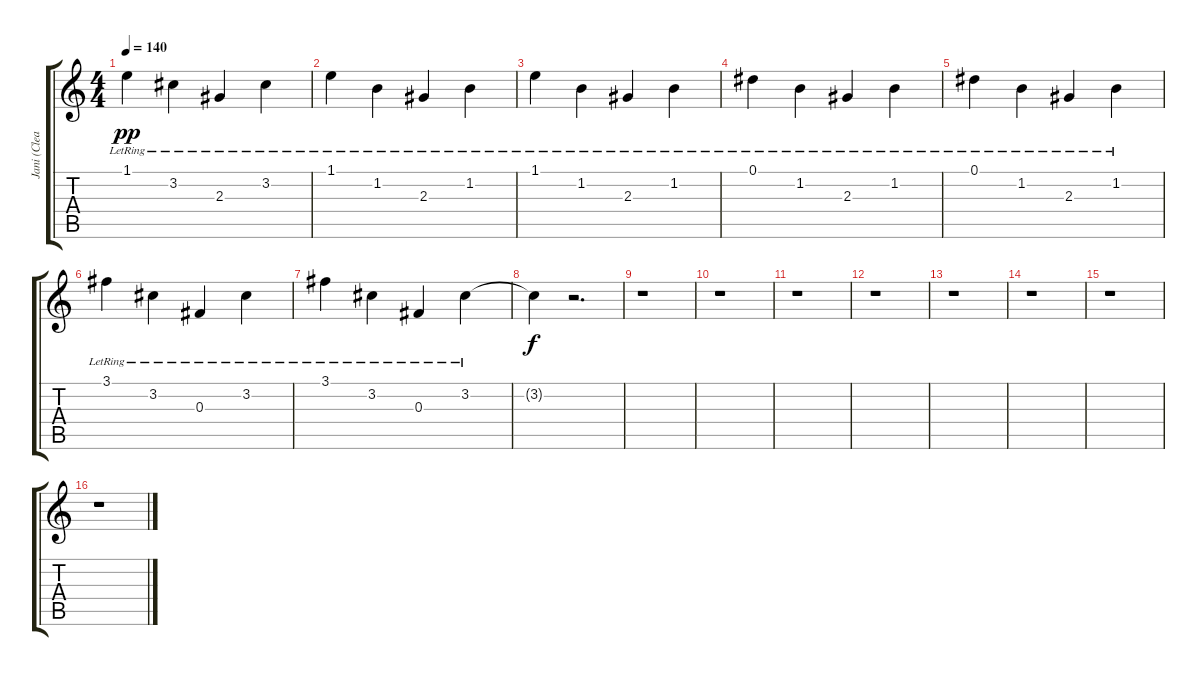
\track ("Jani (Clean Guitar)" "Jani (Clea") {instrument electricguitarclean}
\staff {score tabs}
\tuning (Eb4 Bb3 Gb3 Db3 Ab2 Eb2) {hide}
\ts (4 4)
\tempo 140
\clef g2
\ks c
1.1{lr}.4{dy pp} 3.2{lr}.4 2.3{lr}.4 3.2{lr}.4 |
1.1{lr}.4 1.2{lr}.4 2.3{lr}.4 1.2{lr}.4 |
1.1{lr}.4 1.2{lr}.4 2.3{lr}.4 1.2{lr}.4 |
0.1{lr}.4 1.2{lr}.4 2.3{lr}.4 1.2{lr}.4 |
0.1{lr}.4 1.2{lr}.4 2.3{lr}.4 1.2{lr}.4 |
3.1{lr}.4 3.2{lr}.4 0.3{lr}.4 3.2{lr}.4 |
3.1{lr}.4 3.2{lr}.4 0.3{lr}.4 3.2{lr}.4 |
3.2{t}.4{dy f} r.2{d} |
r.1 |
r.1 |
r.1 |
r.1 |
r.1 |
r.1 |
r.1 |
r.1
